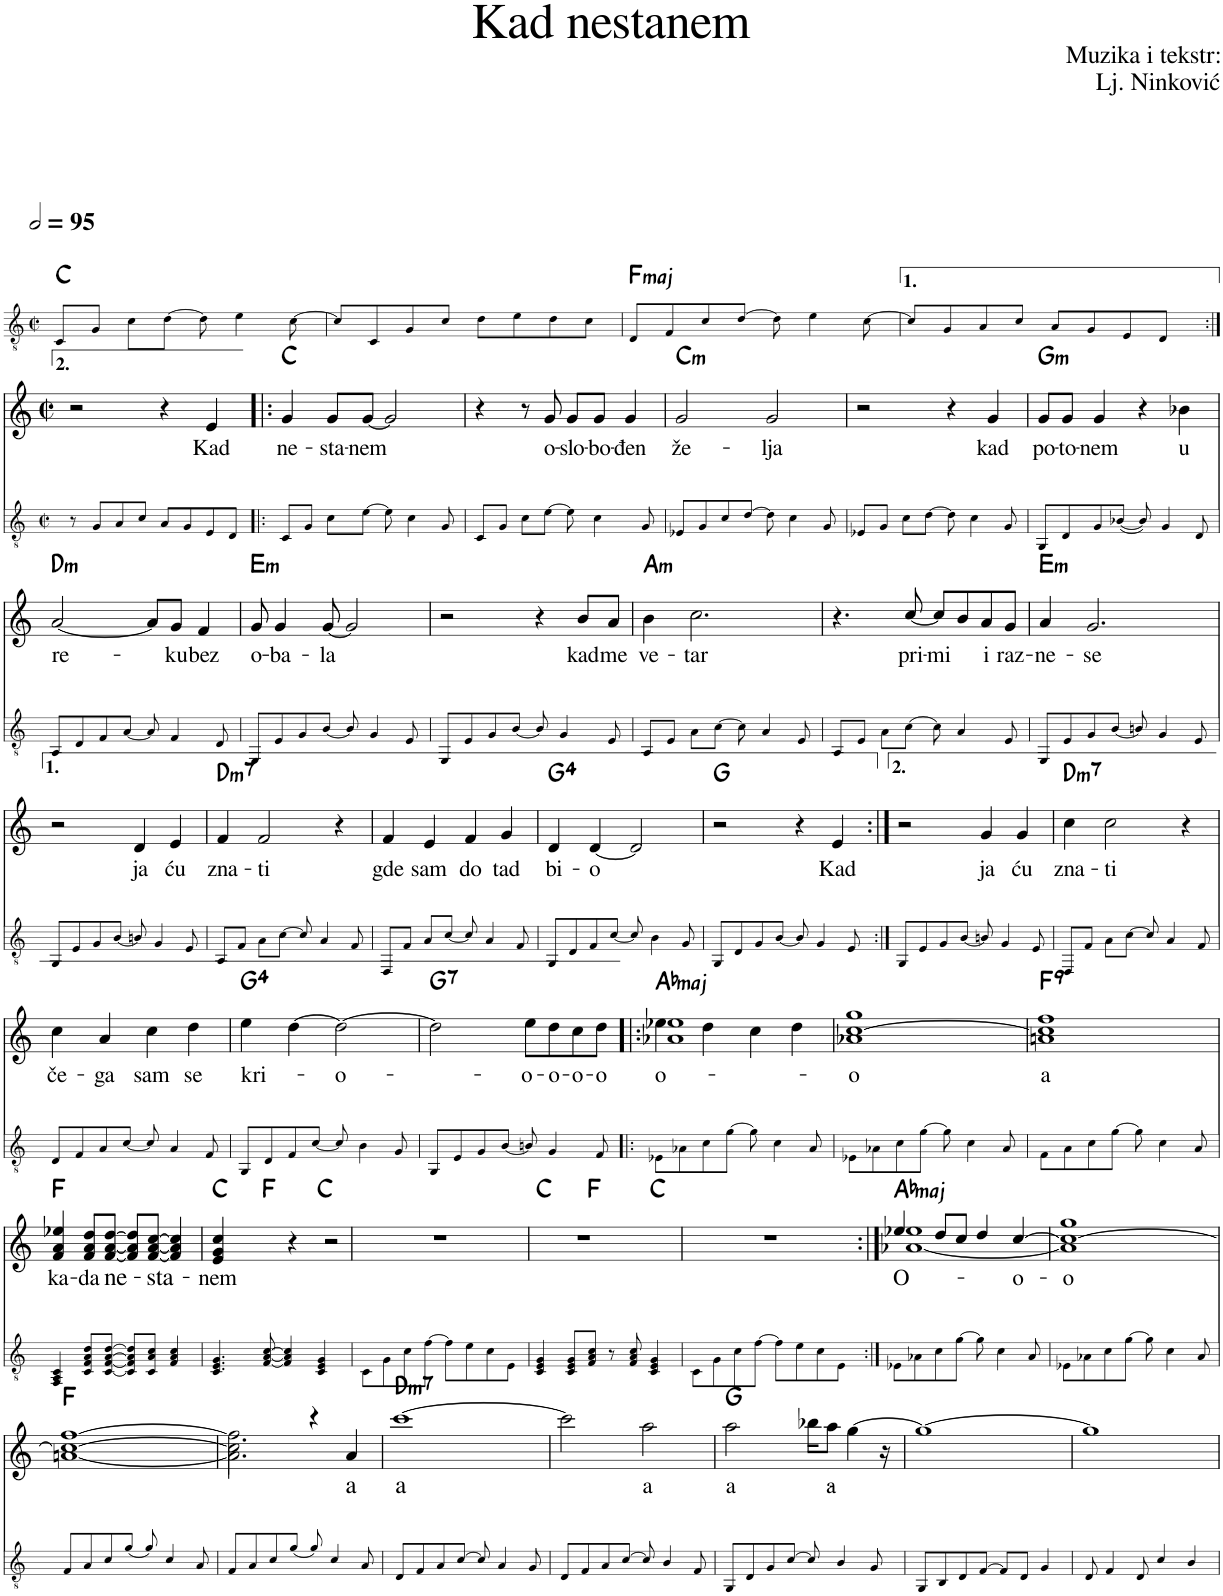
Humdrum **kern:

**kern	**harte	**kern	**text	**harte
*part2	*part2	*part1	*part1	*part1
*staff2	*	*staff1	*staff1	*
*I"Classical Guitar	*	*I"Flute	*	*
*	*	*I'Fl	*	*
*stria5	*	*	*	*
*clefGv2	*	*clefG2	*	*
*k[]	*	*k[]	*	*
*M2/2	*	*M2/2	*	*
*met(c|)	*	*met(c|)	*	*
*MM190	*	*MM190	*	*
=1	=1	=1	=1	=1
8C/L	C:maj	1r	.	.
8G/J	.	.	.	.
8c\L	.	.	.	.
[8d\J	.	.	.	.
8d\]	.	.	.	.
4e\	.	.	.	.
[8c\	.	.	.	.
=2	=2	=2	=2	=2
8c/L]	.	1r	.	.
8C/	.	.	.	.
8G/	.	.	.	.
8c/J	.	.	.	.
8d\L	.	.	.	.
8e\	.	.	.	.
8d\	.	.	.	.
8c\J	.	.	.	.
=3	=3	=3	=3	=3
!	!LO:H:kt=maj	!	!	!
8D/L	F:maj	1r	.	.
8F/	.	.	.	.
8c/	.	.	.	.
[8d/J	.	.	.	.
8d\]	.	.	.	.
4e\	.	.	.	.
[8c\	.	.	.	.
=4	=4	=4	=4	=4
8c/L]	.	1r	.	.
8G/	.	.	.	.
8A/	.	.	.	.
8c/J	.	.	.	.
8A/L	.	.	.	.
8G/	.	.	.	.
8E/	.	.	.	.
8D/J	.	.	.	.
!!LO:LB:g=z
=5:|!	=5:|!	=5:|!	=5:|!	=5:|!
*M2/2	*	*M2/2	*	*
*met(c|)	*	*met(c|)	*	*
8r	.	2r	.	.
8G/L	.	.	.	.
8A/	.	.	.	.
8c/J	.	.	.	.
8A/L	.	4r	.	.
8G/	.	.	.	.
!	!	!	!LO:LY:b	!
8E/	.	4e/	Kad	.
8D/J	.	.	.	.
=6!|:	=6!|:	=6!|:	=6!|:	=6!|:
!	!	!	!LO:LY:b	!
8C/L	.	4g/	ne-	C:maj
8G/J	.	.	.	.
!	!	!	!LO:LY:b	!
8c\L	.	8g/L	-sta-	.
!	!	!	!LO:LY:b	!
[8e\J	.	[8g/J	-nem	.
8e\]	.	2g/]	.	.
4c\	.	.	.	.
8G/	.	.	.	.
=7	=7	=7	=7	=7
8C/L	.	4r	.	.
8G/J	.	.	.	.
8c\L	.	8r	.	.
!	!	!	!LO:LY:b	!
[8e\J	.	8g/	o-	.
!	!	!	!LO:LY:b	!
8e\]	.	8g/L	-slo-	.
!	!	!	!LO:LY:b	!
4c\	.	8g/J	-bo-	.
!	!	!	!LO:LY:b	!
.	.	4g/	-đen	.
8G/	.	.	.	.
=8	=8	=8	=8	=8
!	!	!	!LO:LY:b	!LO:H:kt=m
8E-X/L	.	2g/	že-	C:min
8G/	.	.	.	.
8c/	.	.	.	.
[8d/J	.	.	.	.
!	!	!	!LO:LY:b	!
8d\]	.	2g/	-lja	.
4c\	.	.	.	.
8G/	.	.	.	.
=9	=9	=9	=9	=9
8E-X/L	.	2r	.	.
8G/J	.	.	.	.
8c\L	.	.	.	.
[8d\J	.	.	.	.
8d\]	.	4r	.	.
4c\	.	.	.	.
!	!	!	!LO:LY:b	!
.	.	4g/	kad	.
8G/	.	.	.	.
=10	=10	=10	=10	=10
!	!	!	!LO:LY:b	!LO:H:kt=m
8GG/L	.	8g/L	po-	G:min
!	!	!	!LO:LY:b	!
8D/	.	8g/J	-to-	.
!	!	!	!LO:LY:b	!
8G/	.	4g/	-nem	.
(<[8B-X/J	.	.	.	.
8B-/])	.	4r	.	.
4G/	.	.	.	.
!	!	!	!LO:LY:b	!
.	.	4b-X\	u	.
8D/	.	.	.	.
!!LO:LB:g=z
=11	=11	=11	=11	=11
!	!	!	!LO:LY:b	!LO:H:kt=m
8AA/L	.	[2a/	re-	D:min
8D/	.	.	.	.
8F/	.	.	.	.
[8A/J	.	.	.	.
8A/]	.	8a/L]	.	.
!	!	!	!LO:LY:b	!
4F/	.	8g/J	-ku	.
!	!	!	!LO:LY:b	!
.	.	4f/	bez	.
8D/	.	.	.	.
=12	=12	=12	=12	=12
!	!	!	!LO:LY:b	!LO:H:kt=m
8EE/L	.	8g/	o-	E:min
!	!	!	!LO:LY:b	!
8E/	.	4g/	-ba-	.
8G/	.	.	.	.
!	!	!	!LO:LY:b	!
[8B/J	.	[8g/	-la	.
8B/]	.	2g/]	.	.
4G/	.	.	.	.
8E/	.	.	.	.
=13	=13	=13	=13	=13
8EE/L	.	2r	.	.
8E/	.	.	.	.
8G/	.	.	.	.
[8B/J	.	.	.	.
8B/]	.	4r	.	.
4G/	.	.	.	.
!	!	!	!LO:LY:b	!
.	.	8b/L	kad	.
!	!	!	!LO:LY:b	!
8E/	.	8a/J	me	.
=14	=14	=14	=14	=14
!	!	!	!LO:LY:b	!LO:H:kt=m
8AA/L	.	4b\	ve-	A:min
8E/J	.	.	.	.
!	!	!	!LO:LY:b	!
8A\L	.	2.cc\	-tar	.
[8c\J	.	.	.	.
8c\]	.	.	.	.
4A/	.	.	.	.
8E/	.	.	.	.
=15	=15	=15	=15	=15
8AA/L	.	4.r	.	.
8E/J	.	.	.	.
8A\L	.	.	.	.
!	!	!	!LO:LY:b	!
[8c\J	.	[8cc/	pri-	.
!	!	!	!LO:LY:b	!
8c\]	.	8cc/L]	-mi	.
4A/	.	8b/	.	.
!	!	!	!LO:LY:b	!
.	.	8a/	i	.
!	!	!	!LO:LY:b	!
8E/	.	8g/J	raz-	.
=16	=16	=16	=16	=16
!	!	!	!LO:LY:b	!LO:H:kt=m
8EE/L	.	4a/	-ne-	E:min
8E/	.	.	.	.
!	!	!	!LO:LY:b	!
8G/	.	2.g/	-se	.
[8B/J	.	.	.	.
8Bn/]	.	.	.	.
4G/	.	.	.	.
8E/	.	.	.	.
!!LO:LB:g=z
=17	=17	=17	=17	=17
8GG/L	.	2r	.	.
8E/	.	.	.	.
8G/	.	.	.	.
[8B/J	.	.	.	.
!	!	!	!LO:LY:b	!
8Bn/]	.	4d/	ja	.
4G/	.	.	.	.
!	!	!	!LO:LY:b	!
.	.	4e/	ću	.
8E/	.	.	.	.
=18	=18	=18	=18	=18
!	!	!	!LO:LY:b	!LO:H:kt=m7
8AA/L	.	4f/	zna-	D:min7
8F/J	.	.	.	.
!	!	!	!LO:LY:b	!
8A\L	.	2f/	-ti	.
[8c\J	.	.	.	.
8c/]	.	.	.	.
4A/	.	.	.	.
.	.	4r	.	.
8F/	.	.	.	.
=19	=19	=19	=19	=19
!	!	!	!LO:LY:b	!
8DD/L	.	4f/	gde	.
8F/J	.	.	.	.
!	!	!	!LO:LY:b	!
8A/L	.	4e/	sam	.
[8c/J	.	.	.	.
!	!	!	!LO:LY:b	!
8c/]	.	4f/	do	.
4A/	.	.	.	.
!	!	!	!LO:LY:b	!
.	.	4g/	tad	.
8F/	.	.	.	.
=20	=20	=20	=20	=20
!	!	!	!LO:LY:b	!
8GG/L	.	4d/	bi-	G:maj(4)
8D/	.	.	.	.
!	!	!	!LO:LY:b	!
8F/	.	[4d/	-o	.
[8c/J	.	.	.	.
8c/]	.	2d/]	.	.
4B\	.	.	.	.
8G/	.	.	.	.
=21	=21	=21	=21	=21
8GG/L	.	2r	.	G:maj
8D/	.	.	.	.
8G/	.	.	.	.
[8B/J	.	.	.	.
8B/]	.	4r	.	.
4G/	.	.	.	.
!	!	!	!LO:LY:b	!
.	.	4e/	Kad	.
8E/	.	.	.	.
=22:|!	=22:|!	=22:|!	=22:|!	=22:|!
8GG/L	.	2r	.	.
8E/	.	.	.	.
8G/	.	.	.	.
[8B/J	.	.	.	.
!	!	!	!LO:LY:b	!
8Bn/]	.	4g/	ja	.
4G/	.	.	.	.
!	!	!	!LO:LY:b	!
.	.	4g/	ću	.
8E/	.	.	.	.
=23	=23	=23	=23	=23
!	!	!	!LO:LY:b	!LO:H:kt=m7
8DD/L	.	4cc\	zna-	D:min7
8F/J	.	.	.	.
!	!	!	!LO:LY:b	!
8A\L	.	2cc\	-ti	.
[8c\J	.	.	.	.
8c/]	.	.	.	.
4A/	.	.	.	.
.	.	4r	.	.
8F/	.	.	.	.
!!LO:LB:g=z
=24	=24	=24	=24	=24
!	!	!	!LO:LY:b	!
8D/L	.	4cc\	če-	.
8F/	.	.	.	.
!	!	!	!LO:LY:b	!
8A/	.	4a/	-ga	.
[8c/J	.	.	.	.
!	!	!	!LO:LY:b	!
8c/]	.	4cc\	sam	.
4A/	.	.	.	.
!	!	!	!LO:LY:b	!
.	.	4dd\	se	.
8F/	.	.	.	.
=25	=25	=25	=25	=25
!	!	!	!LO:LY:b	!
8GG/L	.	4ee\	kri-	G:maj(4)
8D/	.	.	.	.
8F/	.	[4dd\	.	.
[8c/J	.	.	.	.
!	!	!	!LO:LY:b	!
8c/]	.	2dd\_	-o-	.
4B\	.	.	.	.
8G/	.	.	.	.
=26	=26	=26	=26	=26
!	!	!	!	!LO:H:kt=7
8GG/L	.	2dd\]	.	G:7
8E/	.	.	.	.
8G/	.	.	.	.
[8B/J	.	.	.	.
!	!	!	!LO:LY:b	!
8Bn/]	.	8ee\L	-o-	.
!	!	!	!LO:LY:b	!
4G/	.	8dd\	-o-	.
!	!	!	!LO:LY:b	!
.	.	8cc\	-o-	.
!	!	!	!LO:LY:b	!
8F/	.	8dd\J	-o	.
=27!|:	=27!|:	=27!|:	=27!|:	=27!|:
!	!	!	!LO:LY:b	!LO:H:kt=maj
*	*	*^	*	*
8E-X\L	.	1a-X 1ee-X	4ee-\	-o-	Ab:maj
8A-X\	.	.	.	.	.
8c\	.	.	4dd\	.	.
[8g\J	.	.	.	.	.
8g\]	.	.	4cc\	.	.
4c\	.	.	.	.	.
.	.	.	4dd\	.	.
8A-/	.	.	.	.	.
*	*	*v	*v	*	*
=28	=28	=28	=28	=28
!	!	!	!LO:LY:b	!
8E-X\L	.	1a-X [1cc 1gg	-o	.
8A-X\	.	.	.	.
8c\	.	.	.	.
[8g\J	.	.	.	.
8g\]	.	.	.	.
4c\	.	.	.	.
8A-/	.	.	.	.
=29	=29	=29	=29	=29
!	!	!	!LO:LY:b	!LO:H:kt=9
8F\L	.	1an 1cc] 1ff	a	F:9
8A\	.	.	.	.
8c\	.	.	.	.
[8g\J	.	.	.	.
8g\]	.	.	.	.
4c\	.	.	.	.
8A/	.	.	.	.
!!LO:LB:g=z
=30	=30	=30	=30	=30
!	!	!	!LO:LY:b	!
4FF/ 4AA/ 4C/	.	4f/ 4a/ 4ee-X/	ka-	F:maj
!	!	!	!LO:LY:b	!
8C/ 8F/ 8A/ 8d/L	.	8f/ 8a/ 8dd/L	-da	.
!	!	!	!LO:LY:b	!
[8C/ [8F/ [8A/ [8d/J	.	[8f/ [8a/ [8dd/J	ne-	.
8C/] 8F/] 8A/] 8d/]L	.	8f/] 8a/] 8dd/]L	.	.
!	!	!	!LO:LY:b	!
8C/ 8A/ 8c/J	.	[8f/ [8a/ [8cc/J	-sta-	.
4F/ 4A/ 4c/	.	4f/] 4a/] 4cc/]	.	.
=31	=31	=31	=31	=31
!	!	!	!LO:LY:b	!LO:H:n=2:kt=N.C.
*	*	*^	*	*
*	*	*	*^	*	*
4.C/ 4.E/ 4.G/	.	4e/ 4g/ 4cc/	4.ryy	2.ryy	-nem	C:maj N
.	.	4r	.	.	.	.
[8F/ [8A/ [8c/	.	.	2ryy	.	.	F:maj
4F/] 4A/] 4c/]	.	2r	.	.	.	.
4C/ 4E/ 4G/	.	.	.	4ryy	.	C:maj
.	.	.	8ryy	.	.	.
*	*	*v	*v	*v	*	*
=32	=32	=32	=32	=32
8C\L	.	1r	.	.
8G\	.	.	.	.
8c\	.	.	.	.
[8f\J	.	.	.	.
8f\L]	.	.	.	.
8e\	.	.	.	.
8c\	.	.	.	.
8E\J	.	.	.	.
=33	=33	=33	=33	=33
*	*	*^	*	*
*	*	*	*^	*	*
4C/ 4E/ 4G/	.	1r	4.ryy	2.ryy	.	C:maj
8C/ 8E/ 8G/L	.	.	.	.	.	.
8F/ 8A/ 8c/J	.	.	2ryy	.	.	F:maj
8r	.	.	.	.	.	.
8F/ 8A/ 8c/	.	.	.	.	.	.
4C/ 4E/ 4G/	.	.	.	4ryy	.	C:maj
.	.	.	8ryy	.	.	.
*	*	*v	*v	*v	*	*
=34	=34	=34	=34	=34
8C\L	.	1r	.	.
8G\	.	.	.	.
8c\	.	.	.	.
[8f\J	.	.	.	.
8f\L]	.	.	.	.
8e\	.	.	.	.
8c\	.	.	.	.
8E\J	.	.	.	.
=35:|!	=35:|!	=35:|!	=35:|!	=35:|!
!	!	!	!LO:LY:b	!LO:H:kt=maj
*	*	*^	*	*
8E-X\L	.	4ee-X/	[1a-X 1ee-	O-	Ab:maj
8A-X\	.	.	.	.	.
8c\	.	8dd/L	.	.	.
[8g\J	.	8cc/J	.	.	.
8g\]	.	4dd/	.	.	.
4c\	.	.	.	.	.
!	!	!	!	!LO:LY:b	!
.	.	[4cc/	.	-o-	.
8A-/	.	.	.	.	.
*	*	*v	*v	*	*
=36	=36	=36	=36	=36
!	!	!	!LO:LY:b	!
8E-X\L	.	1a-] 1cc_ 1gg	-o	.
8A-X\	.	.	.	.
8c\	.	.	.	.
[8g\J	.	.	.	.
8g\]	.	.	.	.
4c\	.	.	.	.
8A-/	.	.	.	.
!!LO:LB:g=z
=37	=37	=37	=37	=37
8F/L	.	[1an 1cc_ [>1ff	.	F:maj
8A/	.	.	.	.
8c/	.	.	.	.
(8g/J	.	.	.	.
8g/)	.	.	.	.
4c/	.	.	.	.
8A/	.	.	.	.
=38	=38	=38	=38	=38
*	*	*^	*	*
8F/L	.	2cc\]	2.a\] 2.ff\]	.	.
8A/	.	.	.	.	.
8c/	.	.	.	.	.
(8g/J	.	.	.	.	.
8g/)	.	4r	.	.	.
4c/	.	.	.	.	.
!	!	!	!	!LO:LY:b	!
.	.	4a/	4ryy	a	.
8A/	.	.	.	.	.
*	*	*v	*v	*	*
=39	=39	=39	=39	=39
*^	*	*	*	*
!	!	!	!	!LO:LY:b	!LO:H:kt=m7
1ryy	8D/L	.	[1ccc	a	D:min7
.	8F/	.	.	.	.
.	8A/	.	.	.	.
.	[>8c/J	.	.	.	.
.	8c/]	.	.	.	.
.	4A/	.	.	.	.
.	8G/	.	.	.	.
=40	=40	=40	=40	=40	=40
2ryy	8D/L	.	2ccc\]	.	.
.	8F/	.	.	.	.
.	8A/	.	.	.	.
.	[>8c/J	.	.	.	.
!	!	!	!	!LO:LY:b	!
2ryy	8c/]	.	2aa\	a	.
.	4B/	.	.	.	.
.	8F/	.	.	.	.
=41	=41	=41	=41	=41	=41
!	!	!	!	!LO:LY:b	!
2ryy	8GG/L	.	2aa\	a	G:maj
.	8D/	.	.	.	.
.	8G/	.	.	.	.
.	[8c/J	.	.	.	.
4ryy	8c/]	.	16bb-X\KL	.	.
!	!	!	!	!LO:LY:b	!
.	.	.	8aa\J	-a-	.
.	4B/	.	.	.	.
.	.	.	[4gg\	.	.
4ryy	.	.	.	.	.
.	8G/	.	.	.	.
.	.	.	16r	.	.
=42	=42	=42	=42	=42	=42
1ryy	8GG/L	.	1gg_	.	.
.	8BB/	.	.	.	.
.	8D/	.	.	.	.
.	[8F/J	.	.	.	.
.	8F/L]	.	.	.	.
.	8D/J	.	.	.	.
.	4G/	.	.	.	.
=43	=43	=43	=43	=43	=43
1ryy	8D/	.	1gg]	.	.
.	4F/	.	.	.	.
.	8D/	.	.	.	.
.	4c/	.	.	.	.
.	4B/	.	.	.	.
*v	*v	*	*	*	*
=	=	=	=	=
*-	*-	*-	*-	*-
